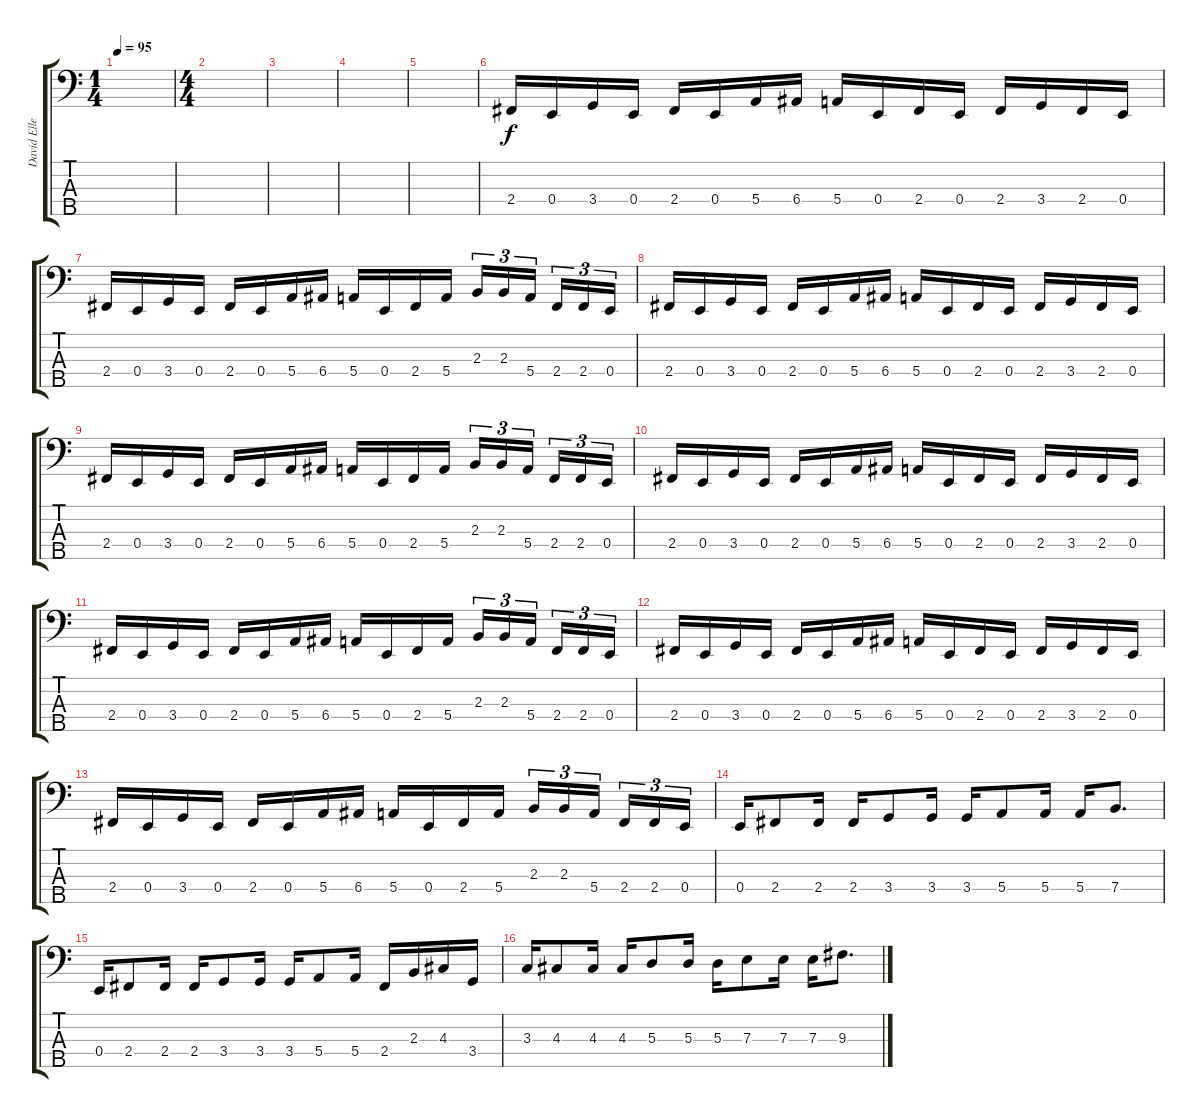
\track ("David Ellefson" "David Elle") {instrument acousticguitarnylon}
\staff {score tabs}
\tuning (G2 D2 A1 E1 B0) {hide}
\ts (1 4)
\tempo 95
\clef f4
\ks c
|
\ts (4 4)
|
|
|
|
2.4.16 0.4.16 3.4.16 0.4.16 2.4.16 0.4.16 5.4.16 6.4.16 5.4.16 0.4.16 2.4.16 0.4.16 2.4.16 3.4.16 2.4.16 0.4.16 |
2.4.16 0.4.16 3.4.16 0.4.16 2.4.16 0.4.16 5.4.16 6.4.16 5.4.16 0.4.16 2.4.16 5.4.16 2.3.16{tu (3 2)} 2.3.16{tu (3 2)} 5.4.16{tu (3 2)} 2.4.16{tu (3 2)} 2.4.16{tu (3 2)} 0.4.16{tu (3 2)} |
2.4.16 0.4.16 3.4.16 0.4.16 2.4.16 0.4.16 5.4.16 6.4.16 5.4.16 0.4.16 2.4.16 0.4.16 2.4.16 3.4.16 2.4.16 0.4.16 |
2.4.16 0.4.16 3.4.16 0.4.16 2.4.16 0.4.16 5.4.16 6.4.16 5.4.16 0.4.16 2.4.16 5.4.16 2.3.16{tu (3 2)} 2.3.16{tu (3 2)} 5.4.16{tu (3 2)} 2.4.16{tu (3 2)} 2.4.16{tu (3 2)} 0.4.16{tu (3 2)} |
2.4.16 0.4.16 3.4.16 0.4.16 2.4.16 0.4.16 5.4.16 6.4.16 5.4.16 0.4.16 2.4.16 0.4.16 2.4.16 3.4.16 2.4.16 0.4.16 |
2.4.16 0.4.16 3.4.16 0.4.16 2.4.16 0.4.16 5.4.16 6.4.16 5.4.16 0.4.16 2.4.16 5.4.16 2.3.16{tu (3 2)} 2.3.16{tu (3 2)} 5.4.16{tu (3 2)} 2.4.16{tu (3 2)} 2.4.16{tu (3 2)} 0.4.16{tu (3 2)} |
2.4.16 0.4.16 3.4.16 0.4.16 2.4.16 0.4.16 5.4.16 6.4.16 5.4.16 0.4.16 2.4.16 0.4.16 2.4.16 3.4.16 2.4.16 0.4.16 |
2.4.16 0.4.16 3.4.16 0.4.16 2.4.16 0.4.16 5.4.16 6.4.16 5.4.16 0.4.16 2.4.16 5.4.16 2.3.16{tu (3 2)} 2.3.16{tu (3 2)} 5.4.16{tu (3 2)} 2.4.16{tu (3 2)} 2.4.16{tu (3 2)} 0.4.16{tu (3 2)} |
0.4.16 2.4.8 2.4.16 2.4.16 3.4.8 3.4.16 3.4.16 5.4.8 5.4.16 5.4.16 7.4.8{d} |
0.4.16 2.4.8 2.4.16 2.4.16 3.4.8 3.4.16 3.4.16 5.4.8 5.4.16 2.4.16 2.3.16 4.3.16 3.4.16 |
3.3.16 4.3.8 4.3.16 4.3.16 5.3.8 5.3.16 5.3.16 7.3.8 7.3.16 7.3.16 9.3.8{d}
